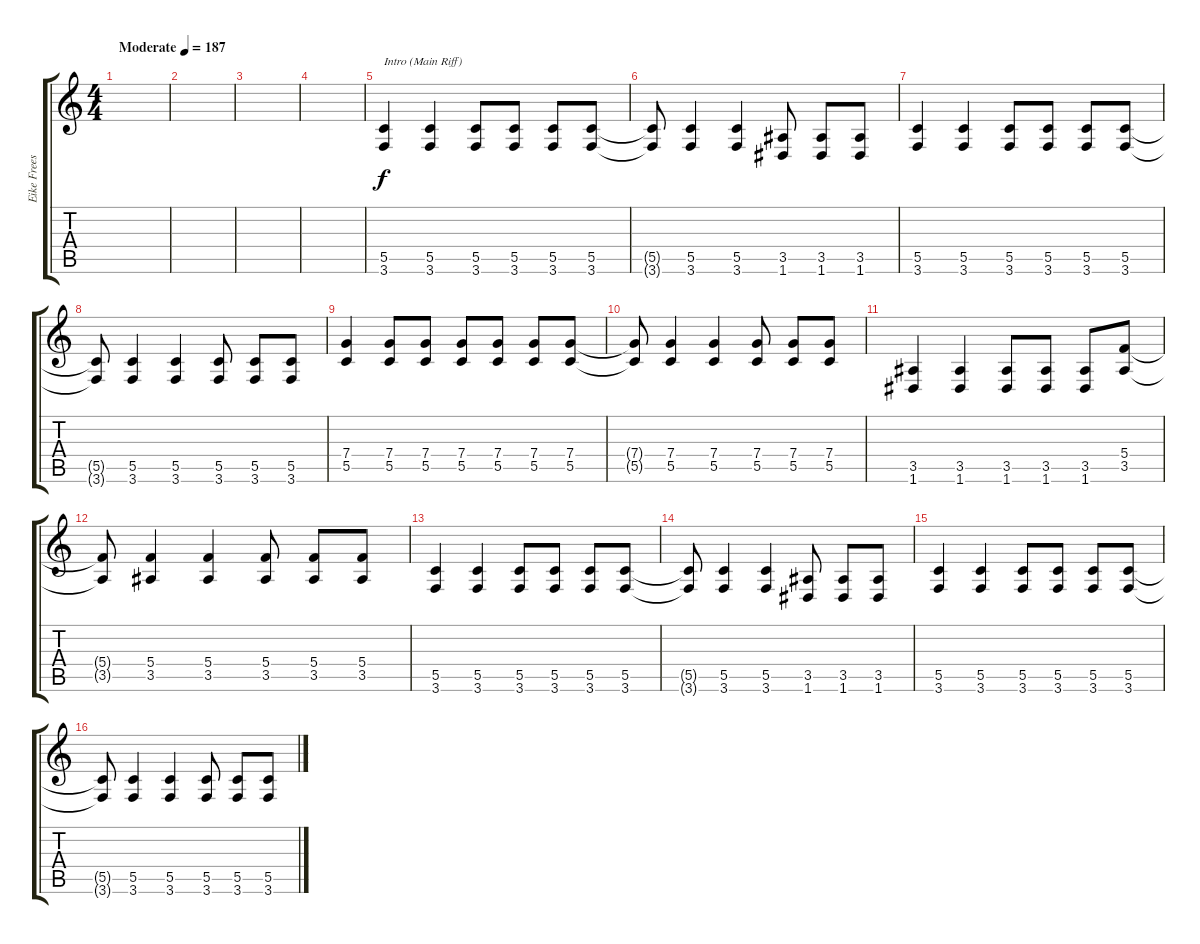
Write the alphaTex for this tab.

\track ("Eike Freese - Rythm" "Eike Frees") {instrument distortionguitar}
\staff {score tabs}
\tuning (D4 A3 F3 C3 G2 D2) {hide}
\ts (4 4)
\tempo (187 "Moderate")
\clef g2
\ks c
|
|
|
|
(5.5 3.6).4{txt "Intro (Main Riff)" volume 12} (5.5 3.6).4 (5.5 3.6).8 (5.5 3.6).8 (5.5 3.6).8 (5.5 3.6).8 |
(5.5{t} 3.6{t}).8 (5.5 3.6).4 (5.5 3.6).4 (3.5 1.6).8 (3.5 1.6).8 (3.5 1.6).8 |
(5.5 3.6).4 (5.5 3.6).4 (5.5 3.6).8 (5.5 3.6).8 (5.5 3.6).8 (5.5 3.6).8 |
(5.5{t} 3.6{t}).8 (5.5 3.6).4 (5.5 3.6).4 (5.5 3.6).8 (5.5 3.6).8 (5.5 3.6).8 |
(7.4 5.5).4 (7.4 5.5).8 (7.4 5.5).8 (7.4 5.5).8 (7.4 5.5).8 (7.4 5.5).8 (7.4 5.5).8 |
(7.4{t} 5.5{t}).8 (7.4 5.5).4 (7.4 5.5).4 (7.4 5.5).8 (7.4 5.5).8 (7.4 5.5).8 |
(3.5 1.6).4 (3.5 1.6).4 (3.5 1.6).8 (3.5 1.6).8 (3.5 1.6).8 (5.4 3.5).8 |
(5.4{t} 3.5{t}).8 (5.4 3.5).4 (5.4 3.5).4 (5.4 3.5).8 (5.4 3.5).8 (5.4 3.5).8 |
(5.5 3.6).4 (5.5 3.6).4 (5.5 3.6).8 (5.5 3.6).8 (5.5 3.6).8 (5.5 3.6).8 |
(5.5{t} 3.6{t}).8 (5.5 3.6).4 (5.5 3.6).4 (3.5 1.6).8 (3.5 1.6).8 (3.5 1.6).8 |
(5.5 3.6).4 (5.5 3.6).4 (5.5 3.6).8 (5.5 3.6).8 (5.5 3.6).8 (5.5 3.6).8 |
(5.5{t} 3.6{t}).8 (5.5 3.6).4 (5.5 3.6).4 (5.5 3.6).8 (5.5 3.6).8 (5.5 3.6).8
